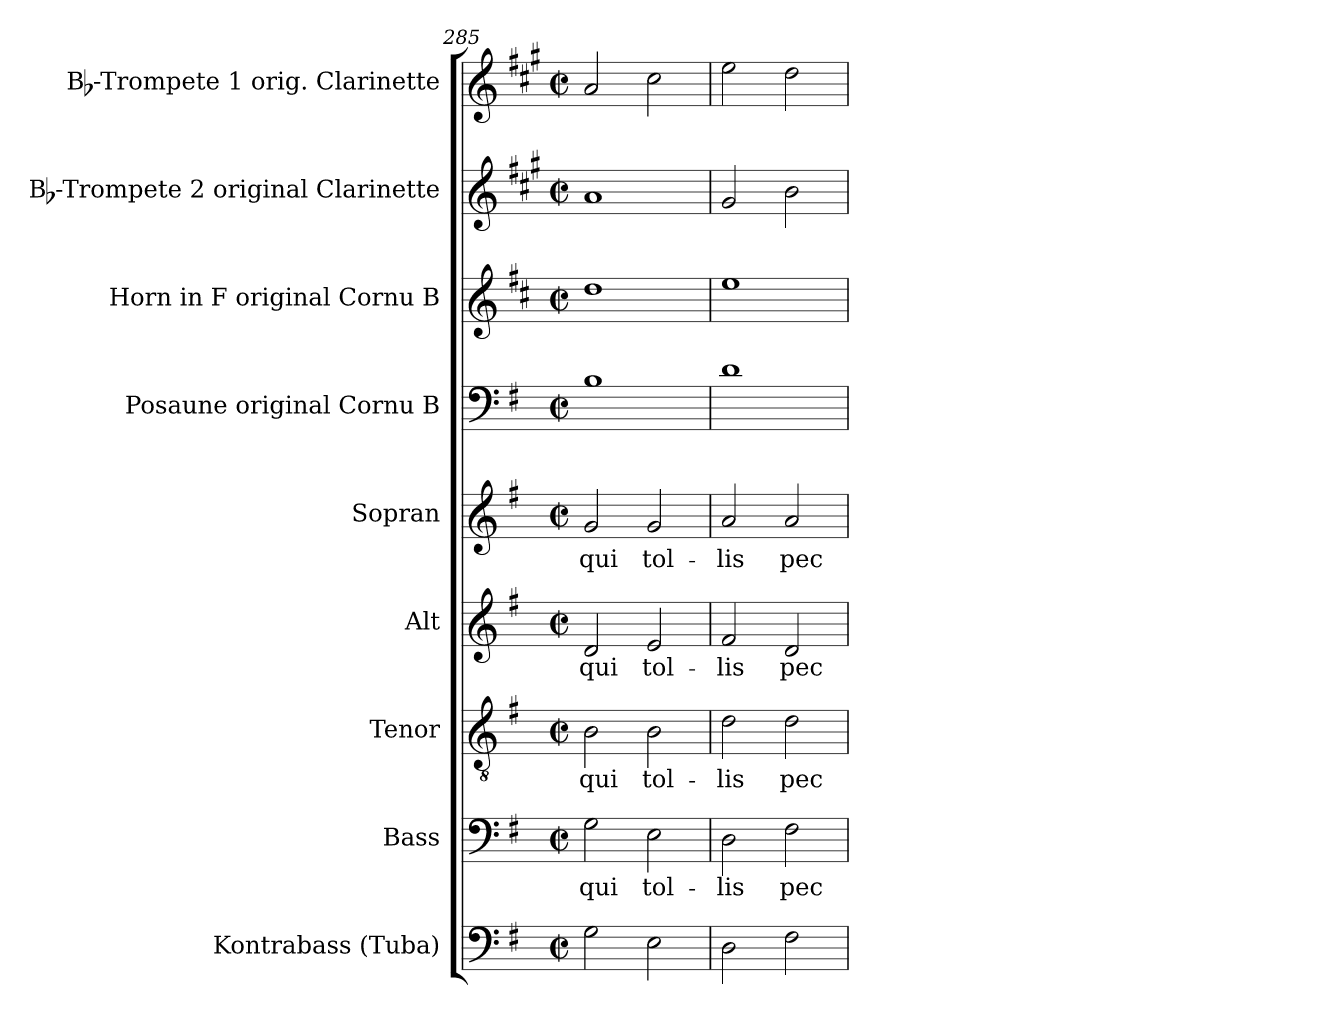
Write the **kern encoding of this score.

**kern	**kern	**text	**kern	**text	**kern	**text	**kern	**text	**kern	**kern	**kern	**kern
*part9	*part8	*part8	*part7	*part7	*part6	*part6	*part5	*part5	*part4	*part3	*part2	*part1
*staff9	*staff8	*staff8	*staff7	*staff7	*staff6	*staff6	*staff5	*staff5	*staff4	*staff3	*staff2	*staff1
*I"Kontrabass (Tuba)	*I"Bass	*	*I"Tenor	*	*I"Alt	*	*I"Sopran	*	*I"Posaune original Cornu B	*I"Horn in F original Cornu B	*I"Bb-Trompete 2 original Clarinette	*I"Bb-Trompete 1 orig. Clarinette
*I'Kb.	*I'B.	*	*I'T.	*	*I'A.	*	*I'S.	*	*I'Pos.	*I'Hrn.	*I'Bb Trp. 2	*I'Bb Trp. 1
*clefF4	*clefF4	*	*clefGv2	*	*clefG2	*	*clefG2	*	*clefF4	*clefG2	*clefG2	*clefG2
*ITrd7c12	*	*	*	*	*	*	*	*	*	*ITrd4c7	*ITrd1c2	*ITrd1c2
*k[f#]	*k[f#]	*	*k[f#]	*	*k[f#]	*	*k[f#]	*	*k[f#]	*k[f#]	*k[f#]	*k[f#]
*G:	*G:	*	*G:	*	*G:	*	*G:	*	*G:	*G:	*G:	*G:
*M2/2	*M2/2	*	*M2/2	*	*M2/2	*	*M2/2	*	*M2/2	*M2/2	*M2/2	*M2/2
*met(c|)	*met(c|)	*	*met(c|)	*	*met(c|)	*	*met(c|)	*	*met(c|)	*met(c|)	*met(c|)	*met(c|)
=285	=285	=285	=285	=285	=285	=285	=285	=285	=285	=285	=285	=285
!	!	!LO:LY:b	!	!LO:LY:b	!	!LO:LY:b	!	!LO:LY:b	!	!	!	!
2GG\	2G\	qui	2B\	qui	2d/	qui	2g/	qui	1B	1g	1g	2g/
!	!	!LO:LY:b	!	!LO:LY:b	!	!LO:LY:b	!	!LO:LY:b	!	!	!	!
2EE\	2E\	tol-	2B\	tol-	2e/	tol-	2g/	tol-	.	.	.	2b\
=286	=286	=286	=286	=286	=286	=286	=286	=286	=286	=286	=286	=286
!	!	!LO:LY:b	!	!LO:LY:b	!	!LO:LY:b	!	!LO:LY:b	!	!	!	!
2DD\	2D\	-lis	2d\	-lis	2f#/	-lis	2a/	-lis	1d	1a	2f#/	2dd\
!	!	!LO:LY:b	!	!LO:LY:b	!	!LO:LY:b	!	!LO:LY:b	!	!	!	!
2FF#\	2F#\	pec-	2d\	pec-	2d/	pec-	2a/	pec-	.	.	2a\	2cc\
=	=	=	=	=	=	=	=	=	=	=	=	=
*-	*-	*-	*-	*-	*-	*-	*-	*-	*-	*-	*-	*-
